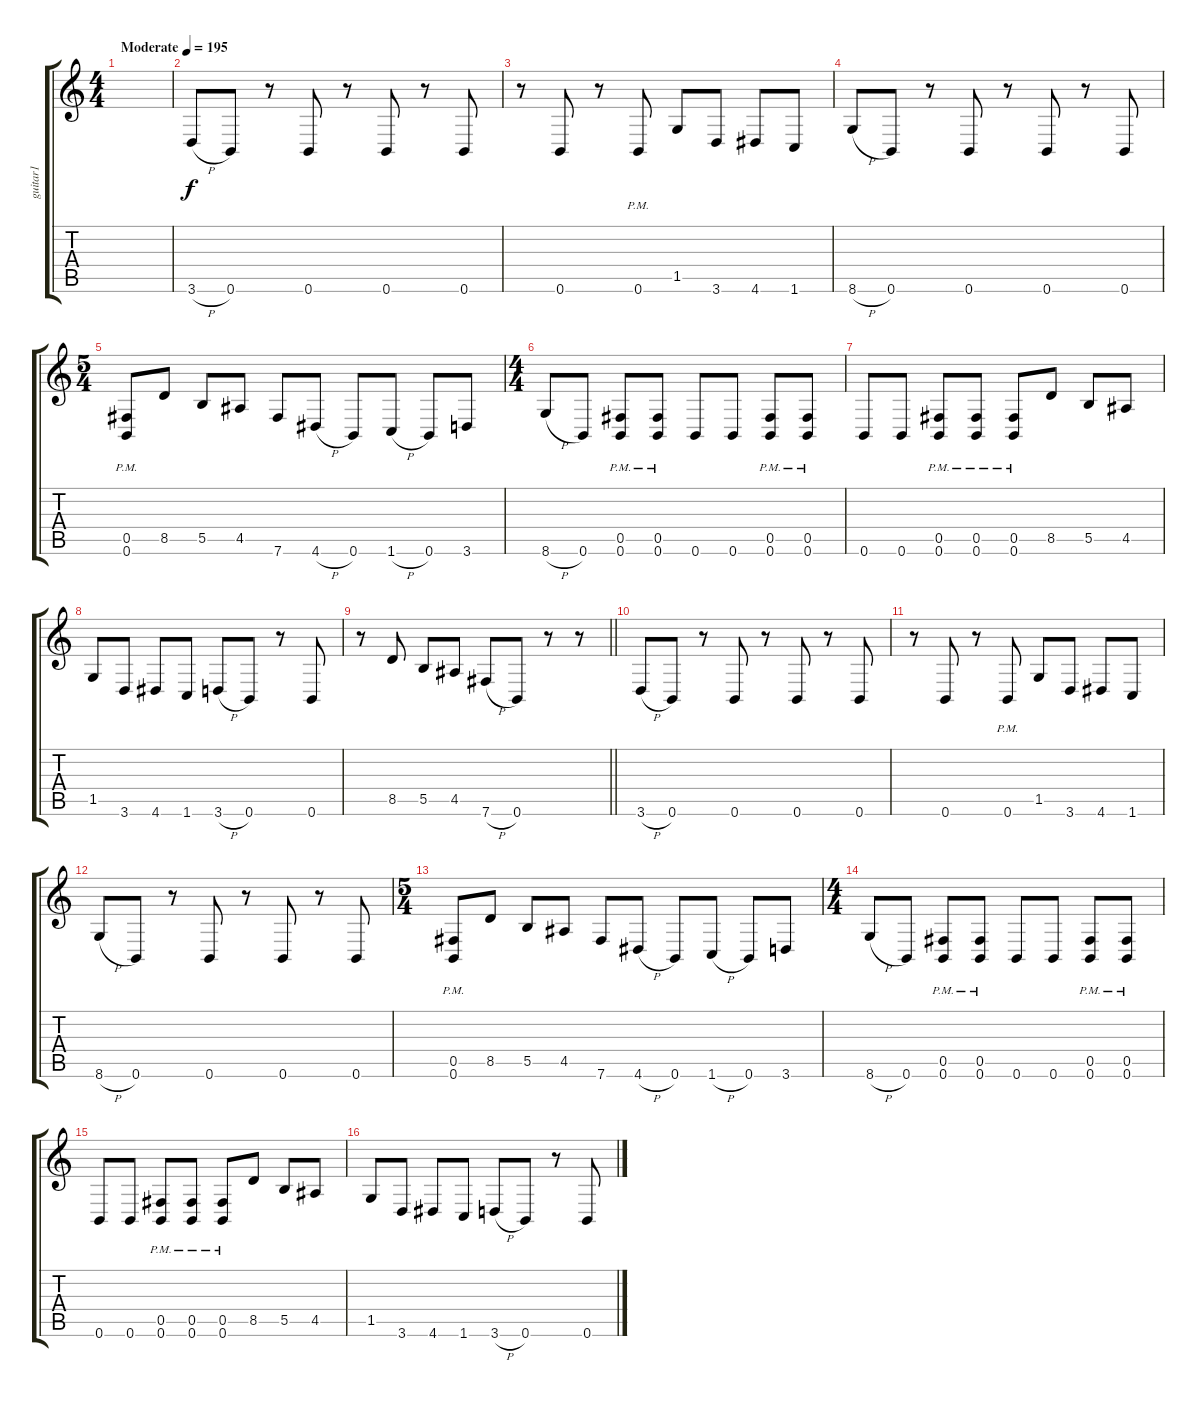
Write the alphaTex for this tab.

\track ("guitar1" "guitar1") {instrument distortionguitar}
\staff {score tabs}
\tuning (Db4 Ab3 E3 B2 Gb2 B1) {hide}
\ts (4 4)
\tempo (195 "Moderate")
\clef g2
\ks c
|
3.6{h}.8 0.6.8 r.8 0.6.8 r.8 0.6.8 r.8 0.6.8 |
r.8 0.6.8 r.8 0.6{pm}.8 1.5.8 3.6.8 4.6.8 1.6.8 |
8.6{h}.8 0.6.8 r.8 0.6.8 r.8 0.6.8 r.8 0.6.8 |
\ts (5 4)
(0.5{pm} 0.6{pm}).8 8.5.8 5.5.8 4.5.8 7.6.8 4.6{h}.8 0.6.8 1.6{h}.8 0.6.8 3.6.8 |
\ts (4 4)
8.6{h}.8 0.6.8 (0.5{pm} 0.6{pm}).8 (0.5{pm} 0.6{pm}).8 0.6.8 0.6.8 (0.5{pm} 0.6{pm}).8 (0.5{pm} 0.6{pm}).8 |
0.6.8 0.6.8 (0.5{pm} 0.6{pm}).8 (0.5{pm} 0.6{pm}).8 (0.5{pm} 0.6{pm}).8 8.5.8 5.5.8 4.5.8 |
1.5.8 3.6.8 4.6.8 1.6.8 3.6{h}.8 0.6.8 r.8 0.6.8 |
\barLineRight lightlight
r.8 8.5.8 5.5.8 4.5.8 7.6{h}.8 0.6.8 r.8 r.8 |
\section ("" "")
3.6{h}.8 0.6.8 r.8 0.6.8 r.8 0.6.8 r.8 0.6.8 |
r.8 0.6.8 r.8 0.6{pm}.8 1.5.8 3.6.8 4.6.8 1.6.8 |
8.6{h}.8 0.6.8 r.8 0.6.8 r.8 0.6.8 r.8 0.6.8 |
\ts (5 4)
(0.5{pm} 0.6{pm}).8 8.5.8 5.5.8 4.5.8 7.6.8 4.6{h}.8 0.6.8 1.6{h}.8 0.6.8 3.6.8 |
\ts (4 4)
8.6{h}.8 0.6.8 (0.5{pm} 0.6{pm}).8 (0.5{pm} 0.6{pm}).8 0.6.8 0.6.8 (0.5{pm} 0.6{pm}).8 (0.5{pm} 0.6{pm}).8 |
0.6.8 0.6.8 (0.5{pm} 0.6{pm}).8 (0.5{pm} 0.6{pm}).8 (0.5{pm} 0.6{pm}).8 8.5.8 5.5.8 4.5.8 |
1.5.8 3.6.8 4.6.8 1.6.8 3.6{h}.8 0.6.8 r.8 0.6.8
